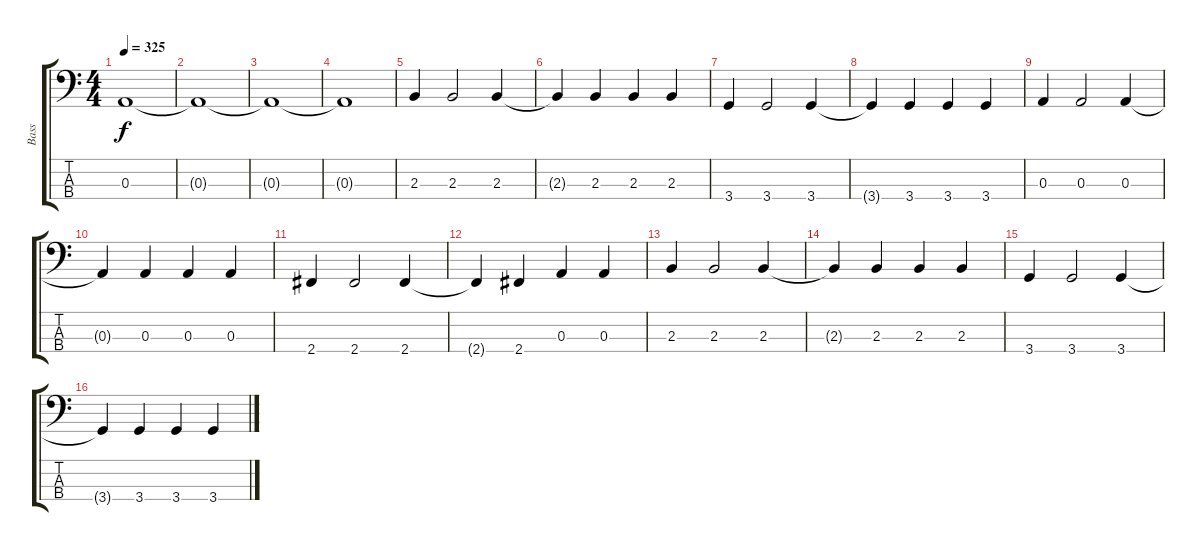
\track ("Bass" "Bass") {instrument electricbasspick}
\staff {score tabs}
\tuning (G2 D2 A1 E1) {hide}
\ts (4 4)
\tempo 325
\clef f4
\ks c
0.3.1{dy f} |
0.3{t}.1 |
0.3{t}.1 |
0.3{t}.1 |
2.3.4 2.3.2 2.3.4 |
2.3{t}.4 2.3.4 2.3.4 2.3.4 |
3.4.4 3.4.2 3.4.4 |
3.4{t}.4 3.4.4 3.4.4 3.4.4 |
0.3.4 0.3.2 0.3.4 |
0.3{t}.4 0.3.4 0.3.4 0.3.4 |
2.4.4 2.4.2 2.4.4 |
2.4{t}.4 2.4.4 0.3.4 0.3.4 |
2.3.4 2.3.2 2.3.4 |
2.3{t}.4 2.3.4 2.3.4 2.3.4 |
3.4.4 3.4.2 3.4.4 |
3.4{t}.4 3.4.4 3.4.4 3.4.4
